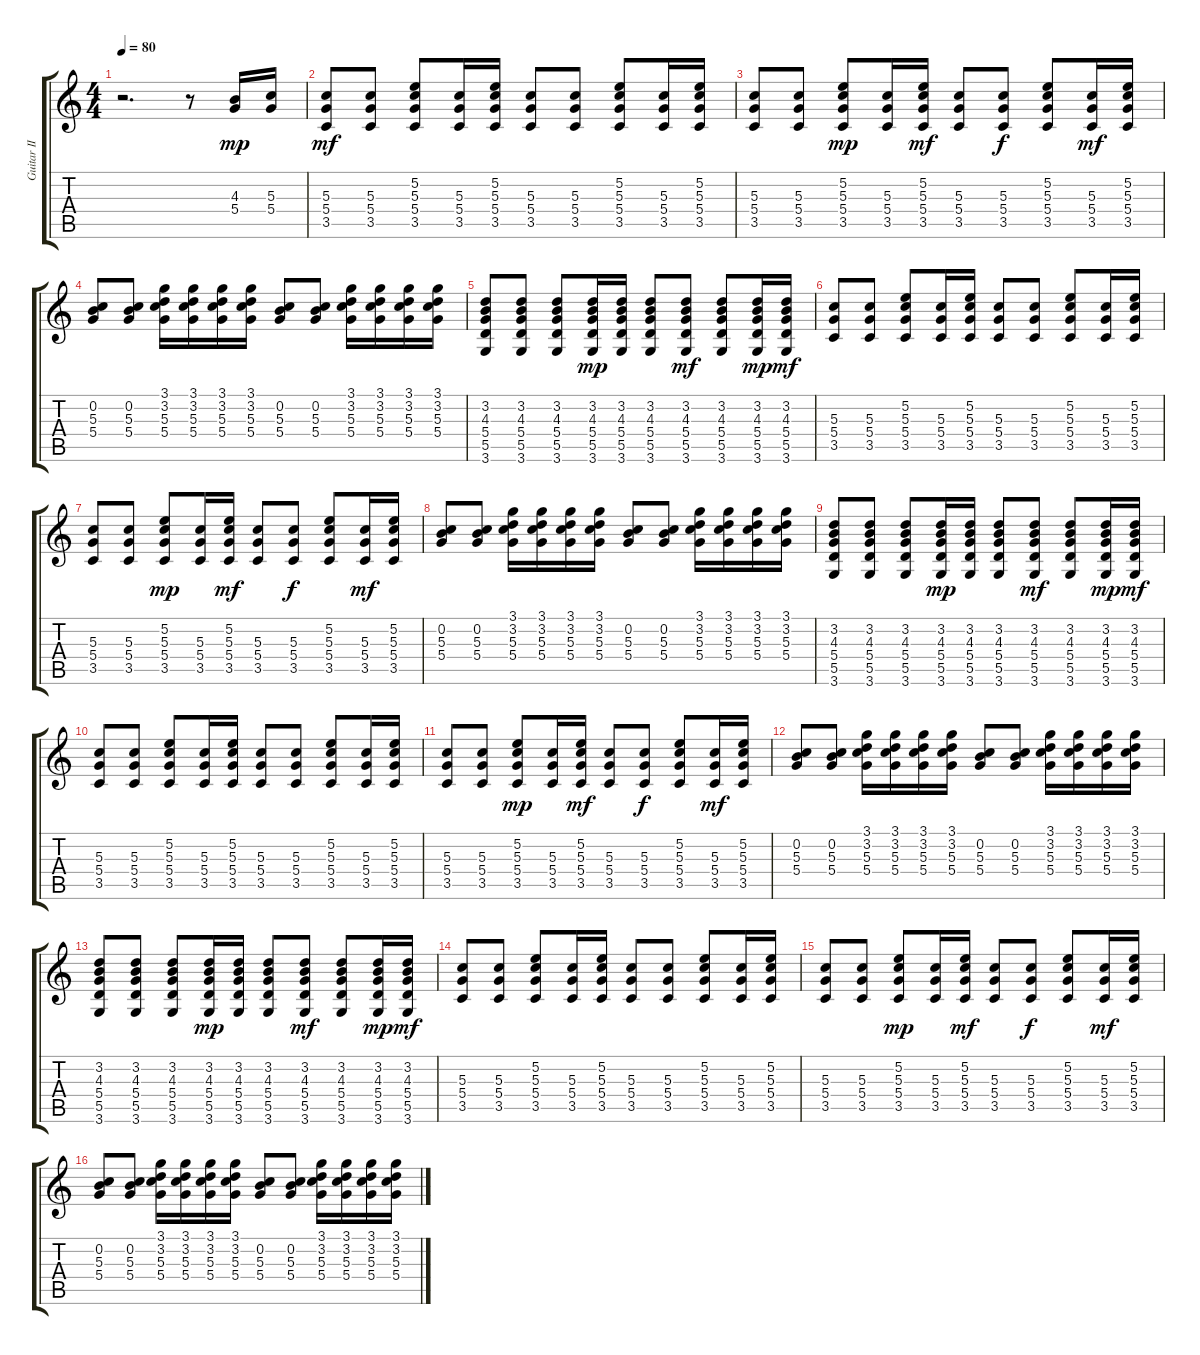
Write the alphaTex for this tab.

\track ("Guitar II" "Guitar II") {instrument distortionguitar}
\staff {score tabs}
\tuning (E4 B3 G3 D3 A2 E2) {hide}
\ts (4 4)
\tempo 80
\clef g2
\ks c
r.2{d dy mp instrument distortionguitar} r.8 (4.3 5.4).16 (5.3 5.4).16 |
(5.3 5.4 3.5).8{dy mf} (5.3 5.4 3.5).8 (5.2 5.3 5.4 3.5).8 (5.3 5.4 3.5).16 (5.2 5.3 5.4 3.5).16 (5.3 5.4 3.5).8 (5.3 5.4 3.5).8 (5.2 5.3 5.4 3.5).8 (5.3 5.4 3.5).16 (5.2 5.3 5.4 3.5).16 |
(5.3 5.4 3.5).8 (5.3 5.4 3.5).8 (5.2 5.3 5.4 3.5).8{dy mp} (5.3 5.4 3.5).16 (5.2 5.3 5.4 3.5).16{dy mf} (5.3 5.4 3.5).8 (5.3 5.4 3.5).8{dy f} (5.2 5.3 5.4 3.5).8 (5.3 5.4 3.5).16{dy mf} (5.2 5.3 5.4 3.5).16 |
(0.2 5.3 5.4).8 (0.2 5.3 5.4).8 (3.1 3.2 5.3 5.4).16 (3.1 3.2 5.3 5.4).16 (3.1 3.2 5.3 5.4).16 (3.1 3.2 5.3 5.4).16 (0.2 5.3 5.4).8 (0.2 5.3 5.4).8 (3.1 3.2 5.3 5.4).16 (3.1 3.2 5.3 5.4).16 (3.1 3.2 5.3 5.4).16 (3.1 3.2 5.3 5.4).16 |
(3.2 4.3 5.4 5.5 3.6).8 (3.2 4.3 5.4 5.5 3.6).8 (3.2 4.3 5.4 5.5 3.6).8 (3.2 4.3 5.4 5.5 3.6).16{dy mp} (3.2 4.3 5.4 5.5 3.6).16 (3.2 4.3 5.4 5.5 3.6).8 (3.2 4.3 5.4 5.5 3.6).8{dy mf} (3.2 4.3 5.4 5.5 3.6).8 (3.2 4.3 5.4 5.5 3.6).16{dy mp} (3.2 4.3 5.4 5.5 3.6).16{dy mf} |
(5.3 5.4 3.5).8 (5.3 5.4 3.5).8 (5.2 5.3 5.4 3.5).8 (5.3 5.4 3.5).16 (5.2 5.3 5.4 3.5).16 (5.3 5.4 3.5).8 (5.3 5.4 3.5).8 (5.2 5.3 5.4 3.5).8 (5.3 5.4 3.5).16 (5.2 5.3 5.4 3.5).16 |
(5.3 5.4 3.5).8 (5.3 5.4 3.5).8 (5.2 5.3 5.4 3.5).8{dy mp} (5.3 5.4 3.5).16 (5.2 5.3 5.4 3.5).16{dy mf} (5.3 5.4 3.5).8 (5.3 5.4 3.5).8{dy f} (5.2 5.3 5.4 3.5).8 (5.3 5.4 3.5).16{dy mf} (5.2 5.3 5.4 3.5).16 |
(0.2 5.3 5.4).8 (0.2 5.3 5.4).8 (3.1 3.2 5.3 5.4).16 (3.1 3.2 5.3 5.4).16 (3.1 3.2 5.3 5.4).16 (3.1 3.2 5.3 5.4).16 (0.2 5.3 5.4).8 (0.2 5.3 5.4).8 (3.1 3.2 5.3 5.4).16 (3.1 3.2 5.3 5.4).16 (3.1 3.2 5.3 5.4).16 (3.1 3.2 5.3 5.4).16 |
(3.2 4.3 5.4 5.5 3.6).8 (3.2 4.3 5.4 5.5 3.6).8 (3.2 4.3 5.4 5.5 3.6).8 (3.2 4.3 5.4 5.5 3.6).16{dy mp} (3.2 4.3 5.4 5.5 3.6).16 (3.2 4.3 5.4 5.5 3.6).8 (3.2 4.3 5.4 5.5 3.6).8{dy mf} (3.2 4.3 5.4 5.5 3.6).8 (3.2 4.3 5.4 5.5 3.6).16{dy mp} (3.2 4.3 5.4 5.5 3.6).16{dy mf} |
(5.3 5.4 3.5).8 (5.3 5.4 3.5).8 (5.2 5.3 5.4 3.5).8 (5.3 5.4 3.5).16 (5.2 5.3 5.4 3.5).16 (5.3 5.4 3.5).8 (5.3 5.4 3.5).8 (5.2 5.3 5.4 3.5).8 (5.3 5.4 3.5).16 (5.2 5.3 5.4 3.5).16 |
(5.3 5.4 3.5).8 (5.3 5.4 3.5).8 (5.2 5.3 5.4 3.5).8{dy mp} (5.3 5.4 3.5).16 (5.2 5.3 5.4 3.5).16{dy mf} (5.3 5.4 3.5).8 (5.3 5.4 3.5).8{dy f} (5.2 5.3 5.4 3.5).8 (5.3 5.4 3.5).16{dy mf} (5.2 5.3 5.4 3.5).16 |
(0.2 5.3 5.4).8 (0.2 5.3 5.4).8 (3.1 3.2 5.3 5.4).16 (3.1 3.2 5.3 5.4).16 (3.1 3.2 5.3 5.4).16 (3.1 3.2 5.3 5.4).16 (0.2 5.3 5.4).8 (0.2 5.3 5.4).8 (3.1 3.2 5.3 5.4).16 (3.1 3.2 5.3 5.4).16 (3.1 3.2 5.3 5.4).16 (3.1 3.2 5.3 5.4).16 |
(3.2 4.3 5.4 5.5 3.6).8 (3.2 4.3 5.4 5.5 3.6).8 (3.2 4.3 5.4 5.5 3.6).8 (3.2 4.3 5.4 5.5 3.6).16{dy mp} (3.2 4.3 5.4 5.5 3.6).16 (3.2 4.3 5.4 5.5 3.6).8 (3.2 4.3 5.4 5.5 3.6).8{dy mf} (3.2 4.3 5.4 5.5 3.6).8 (3.2 4.3 5.4 5.5 3.6).16{dy mp} (3.2 4.3 5.4 5.5 3.6).16{dy mf} |
(5.3 5.4 3.5).8 (5.3 5.4 3.5).8 (5.2 5.3 5.4 3.5).8 (5.3 5.4 3.5).16 (5.2 5.3 5.4 3.5).16 (5.3 5.4 3.5).8 (5.3 5.4 3.5).8 (5.2 5.3 5.4 3.5).8 (5.3 5.4 3.5).16 (5.2 5.3 5.4 3.5).16 |
(5.3 5.4 3.5).8 (5.3 5.4 3.5).8 (5.2 5.3 5.4 3.5).8{dy mp} (5.3 5.4 3.5).16 (5.2 5.3 5.4 3.5).16{dy mf} (5.3 5.4 3.5).8 (5.3 5.4 3.5).8{dy f} (5.2 5.3 5.4 3.5).8 (5.3 5.4 3.5).16{dy mf} (5.2 5.3 5.4 3.5).16 |
(0.2 5.3 5.4).8 (0.2 5.3 5.4).8 (3.1 3.2 5.3 5.4).16 (3.1 3.2 5.3 5.4).16 (3.1 3.2 5.3 5.4).16 (3.1 3.2 5.3 5.4).16 (0.2 5.3 5.4).8 (0.2 5.3 5.4).8 (3.1 3.2 5.3 5.4).16 (3.1 3.2 5.3 5.4).16 (3.1 3.2 5.3 5.4).16 (3.1 3.2 5.3 5.4).16
